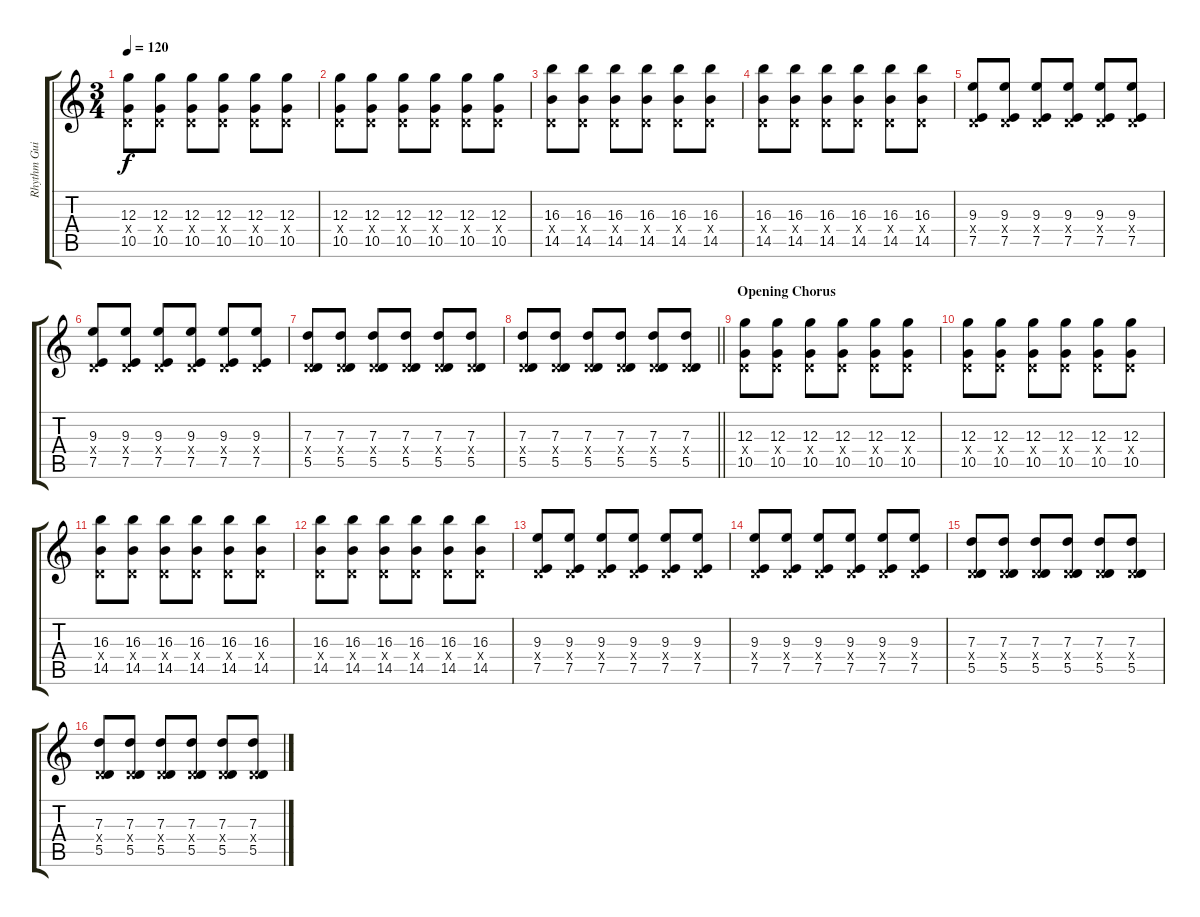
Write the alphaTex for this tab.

\track ("Rhythm Guitar" "Rhythm Gui") {instrument distortionguitar}
\staff {score tabs}
\tuning (E4 B3 G3 D3 A2 E2) {hide}
\ts (3 4)
\tempo 120
\clef g2
\ks c
(12.3 0.4{x} 10.5).8{dy f} (12.3 0.4{x} 10.5).8 (12.3 0.4{x} 10.5).8 (12.3 0.4{x} 10.5).8 (12.3 0.4{x} 10.5).8 (12.3 0.4{x} 10.5).8 |
(12.3 0.4{x} 10.5).8 (12.3 0.4{x} 10.5).8 (12.3 0.4{x} 10.5).8 (12.3 0.4{x} 10.5).8 (12.3 0.4{x} 10.5).8 (12.3 0.4{x} 10.5).8 |
(16.3 0.4{x} 14.5).8 (16.3 0.4{x} 14.5).8 (16.3 0.4{x} 14.5).8 (16.3 0.4{x} 14.5).8 (16.3 0.4{x} 14.5).8 (16.3 0.4{x} 14.5).8 |
(16.3 0.4{x} 14.5).8 (16.3 0.4{x} 14.5).8 (16.3 0.4{x} 14.5).8 (16.3 0.4{x} 14.5).8 (16.3 0.4{x} 14.5).8 (16.3 0.4{x} 14.5).8 |
(9.3 0.4{x} 7.5).8 (9.3 0.4{x} 7.5).8 (9.3 0.4{x} 7.5).8 (9.3 0.4{x} 7.5).8 (9.3 0.4{x} 7.5).8 (9.3 0.4{x} 7.5).8 |
(9.3 0.4{x} 7.5).8 (9.3 0.4{x} 7.5).8 (9.3 0.4{x} 7.5).8 (9.3 0.4{x} 7.5).8 (9.3 0.4{x} 7.5).8 (9.3 0.4{x} 7.5).8 |
(7.3 0.4{x} 5.5).8 (7.3 0.4{x} 5.5).8 (7.3 0.4{x} 5.5).8 (7.3 0.4{x} 5.5).8 (7.3 0.4{x} 5.5).8 (7.3 0.4{x} 5.5).8 |
\barLineRight lightlight
(7.3 0.4{x} 5.5).8 (7.3 0.4{x} 5.5).8 (7.3 0.4{x} 5.5).8 (7.3 0.4{x} 5.5).8 (7.3 0.4{x} 5.5).8 (7.3 0.4{x} 5.5).8 |
\section ("" "Opening Chorus")
(12.3 0.4{x} 10.5).8 (12.3 0.4{x} 10.5).8 (12.3 0.4{x} 10.5).8 (12.3 0.4{x} 10.5).8 (12.3 0.4{x} 10.5).8 (12.3 0.4{x} 10.5).8 |
(12.3 0.4{x} 10.5).8 (12.3 0.4{x} 10.5).8 (12.3 0.4{x} 10.5).8 (12.3 0.4{x} 10.5).8 (12.3 0.4{x} 10.5).8 (12.3 0.4{x} 10.5).8 |
(16.3 0.4{x} 14.5).8 (16.3 0.4{x} 14.5).8 (16.3 0.4{x} 14.5).8 (16.3 0.4{x} 14.5).8 (16.3 0.4{x} 14.5).8 (16.3 0.4{x} 14.5).8 |
(16.3 0.4{x} 14.5).8 (16.3 0.4{x} 14.5).8 (16.3 0.4{x} 14.5).8 (16.3 0.4{x} 14.5).8 (16.3 0.4{x} 14.5).8 (16.3 0.4{x} 14.5).8 |
(9.3 0.4{x} 7.5).8 (9.3 0.4{x} 7.5).8 (9.3 0.4{x} 7.5).8 (9.3 0.4{x} 7.5).8 (9.3 0.4{x} 7.5).8 (9.3 0.4{x} 7.5).8 |
(9.3 0.4{x} 7.5).8 (9.3 0.4{x} 7.5).8 (9.3 0.4{x} 7.5).8 (9.3 0.4{x} 7.5).8 (9.3 0.4{x} 7.5).8 (9.3 0.4{x} 7.5).8 |
(7.3 0.4{x} 5.5).8 (7.3 0.4{x} 5.5).8 (7.3 0.4{x} 5.5).8 (7.3 0.4{x} 5.5).8 (7.3 0.4{x} 5.5).8 (7.3 0.4{x} 5.5).8 |
(7.3 0.4{x} 5.5).8 (7.3 0.4{x} 5.5).8 (7.3 0.4{x} 5.5).8 (7.3 0.4{x} 5.5).8 (7.3 0.4{x} 5.5).8 (7.3 0.4{x} 5.5).8
